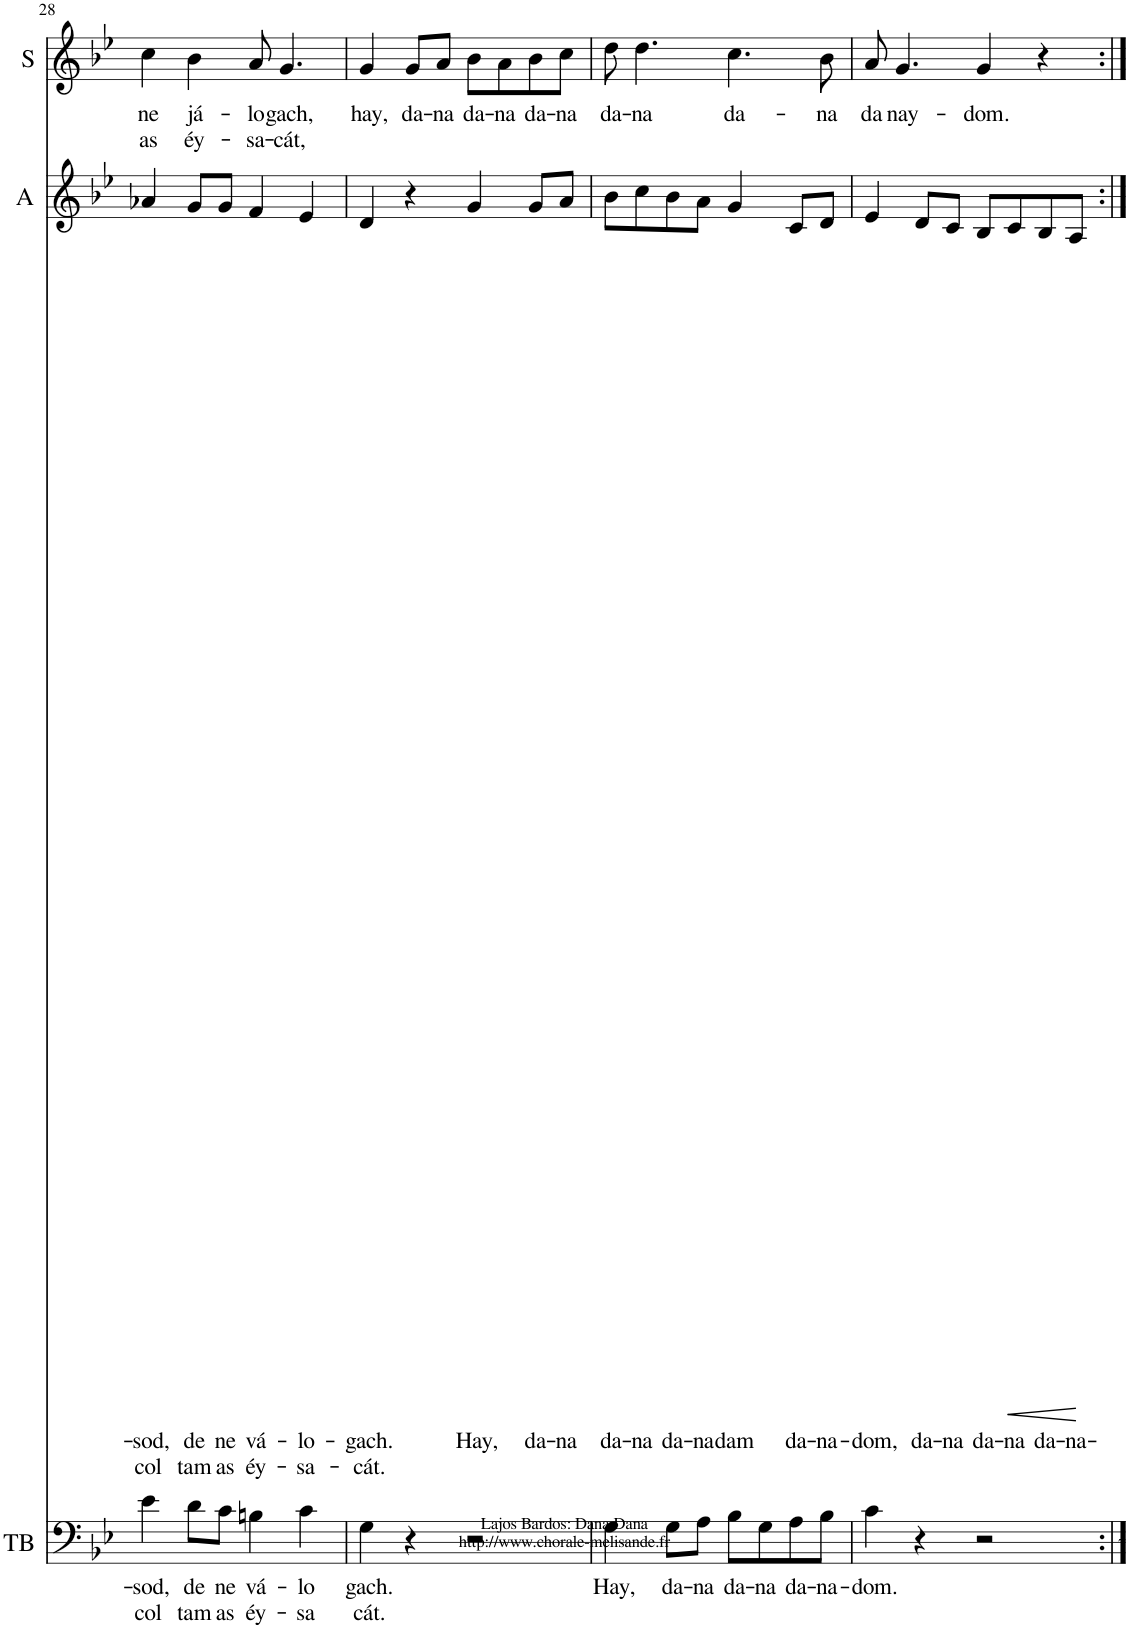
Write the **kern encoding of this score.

**kern	**text	**text	**kern	**text	**text	**dynam	**kern	**text	**text
*part3	*part3	*part3	*part2	*part2	*part2	*part2	*part1	*part1	*part1
*staff3	*staff3	*staff3	*staff2	*staff2	*staff2	*staff2	*staff1	*staff1	*staff1
*I"TB	*	*	*I"A	*	*	*	*I"S	*	*
*I'TB	*	*	*I'A	*	*	*	*I'S	*	*
!!LO:PB:g=z
*clefF4	*	*	*clefG2	*	*	*	*clefG2	*	*
*k[b-e-]	*	*	*k[b-e-]	*	*	*	*k[b-e-]	*	*
*M4/4	*	*	*M4/4	*	*	*	*M4/4	*	*
=28	=28	=28	=28	=28	=28	=28	=28	=28	=28
!	!LO:LY:b	!LO:LY:b	!	!LO:LY:b	!LO:LY:b	!	!	!LO:LY:b	!LO:LY:b
4e-\	-sod,	col	4a-X/	-sod,	col	.	4cc\	ne	as
!	!LO:LY:b	!LO:LY:b	!	!LO:LY:b	!LO:LY:b	!	!	!LO:LY:b	!LO:LY:b
8d\L	de	tam-	8g/L	de	tam-	.	4b-\	já-	éy-
!	!LO:LY:b	!LO:LY:b	!	!LO:LY:b	!LO:LY:b	!	!	!	!
8c\J	ne	-as	8g/J	ne	-as	.	.	.	.
!	!LO:LY:b	!LO:LY:b	!	!LO:LY:b	!LO:LY:b	!	!	!LO:LY:b	!LO:LY:b
4Bn\	vá-	éy-	4f/	vá-	éy-	.	8a/	-lo-	-sa-
!	!	!	!	!	!	!	!	!LO:LY:b	!LO:LY:b
.	.	.	.	.	.	.	4.g/	-gach,	-cát,
!	!LO:LY:b	!LO:LY:b	!	!LO:LY:b	!LO:LY:b	!	!	!	!
4c\	-lo	-sa	4e-/	-lo-	-sa-	.	.	.	.
=29	=29	=29	=29	=29	=29	=29	=29	=29	=29
!	!LO:LY:b	!LO:LY:b	!	!LO:LY:b	!LO:LY:b	!	!	!LO:LY:b	!
4G\	gach.	cát.	4d/	-gach.	-cát.	.	4g/	hay,	.
!	!	!	!	!	!	!	!	!LO:LY:b	!
4r	.	.	4r	.	.	.	8g/L	da-	.
!	!	!	!	!	!	!	!	!LO:LY:b	!
.	.	.	.	.	.	.	8a/J	-na	.
!	!	!	!	!LO:LY:b	!	!	!	!LO:LY:b	!
2r	.	.	4g/	Hay,	.	.	8b-\L	da-	.
!	!	!	!	!	!	!	!	!LO:LY:b	!
.	.	.	.	.	.	.	8a\	-na	.
!	!	!	!	!LO:LY:b	!	!	!	!LO:LY:b	!
.	.	.	8g/L	da-	.	.	8b-\	da-	.
!	!	!	!	!LO:LY:b	!	!	!	!LO:LY:b	!
.	.	.	8a/J	-na	.	.	8cc\J	-na	.
=30	=30	=30	=30	=30	=30	=30	=30	=30	=30
!	!LO:LY:b	!	!	!LO:LY:b	!	!	!	!LO:LY:b	!
4G\	Hay,	.	8b-\L	da-	.	.	8dd\	da-	.
!	!	!	!	!LO:LY:b	!	!	!	!LO:LY:b	!
.	.	.	8cc\	-na	.	.	4.dd\	-na	.
!	!LO:LY:b	!	!	!LO:LY:b	!	!	!	!	!
8G\L	da-	.	8b-\	da-	.	.	.	.	.
!	!LO:LY:b	!	!	!LO:LY:b	!	!	!	!	!
8A\J	-na	.	8a\J	-na	.	.	.	.	.
!	!LO:LY:b	!	!	!LO:LY:b	!	!	!	!LO:LY:b	!
8B-\L	da-	.	4g/	dam	.	.	4.cc\	da-	.
!	!LO:LY:b	!	!	!	!	!	!	!	!
8G\	-na	.	.	.	.	.	.	.	.
!	!LO:LY:b	!	!	!LO:LY:b	!	!	!	!	!
8A\	da-	.	8c/L	da-	.	.	.	.	.
!	!LO:LY:b	!	!	!LO:LY:b	!	!	!	!LO:LY:b	!
8B-\J	-na-	.	8d/J	-na-	.	.	8b-\	-na	.
=31	=31	=31	=31	=31	=31	=31	=31	=31	=31
!	!LO:LY:b	!	!	!LO:LY:b	!	!	!	!LO:LY:b	!
4c\	-dom.	.	4e-/	-dom,	.	.	8a/	da-	.
!	!	!	!	!	!	!	!	!LO:LY:b	!
.	.	.	.	.	.	.	4.g/	-nay-	.
!	!	!	!	!LO:LY:b	!	!	!	!	!
4r	.	.	8d/L	da-	.	.	.	.	.
!	!	!	!	!LO:LY:b	!	!	!	!	!
.	.	.	8c/J	-na	.	.	.	.	.
!	!	!	!	!LO:LY:b	!	!	!	!LO:LY:b	!
2r	.	.	8B-/L	da-	.	.	4g/	-dom.	.
!	!	!	!	!LO:LY:b	!	!LO:HP:b	!	!	!
.	.	.	8c/	-na	.	<	.	.	.
!	!	!	!	!LO:LY:b	!	!	!	!	!
.	.	.	8B-/	da-	.	.	4r	.	.
!	!	!	!	!LO:LY:b	!	!	!	!	!
.	.	.	8A/J	-na-	.	[	.	.	.
=:|!	=:|!	=:|!	=:|!	=:|!	=:|!	=:|!	=:|!	=:|!	=:|!
*-	*-	*-	*-	*-	*-	*-	*-	*-	*-
